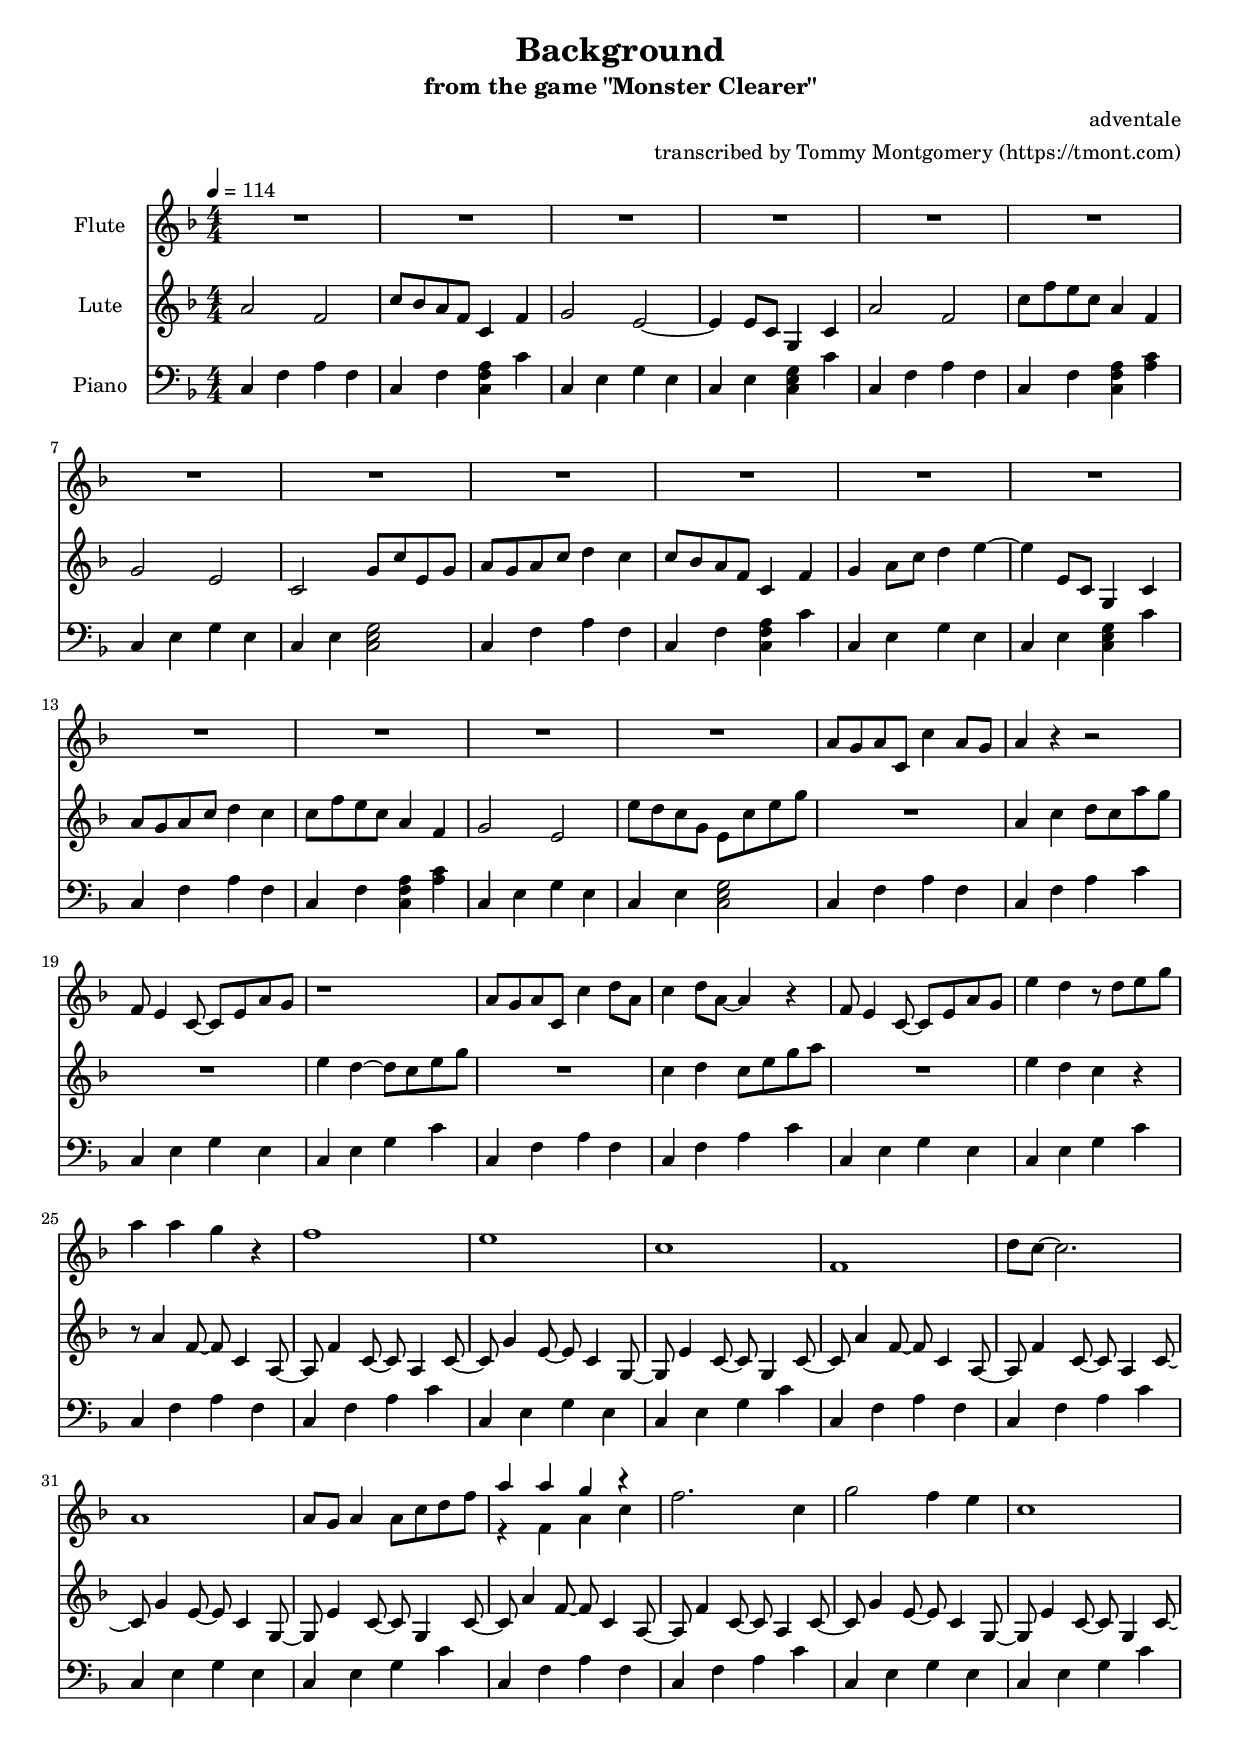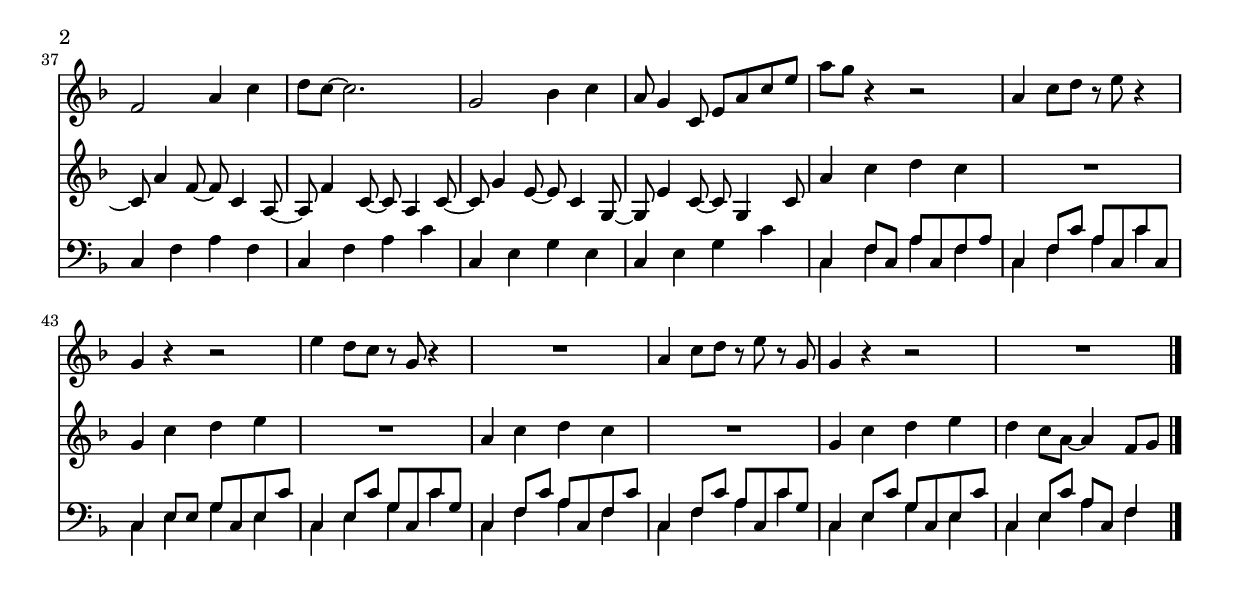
\version "2.22.1"
\language "english"

#(set-global-staff-size 18)

\header {
  title = "Background"
  subtitle = "from the game \"Monster Clearer\""
  composer = "adventale"
  arranger = "transcribed by Tommy Montgomery (https://tmont.com)"
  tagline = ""
}

\paper {
  % system-system-spacing = #'((basic-distance . 0.1) (padding . 4))
}

global = {
  \set Staff.printKeyCancellation = ##f
  \numericTimeSignature
  \compressEmptyMeasures
  \override TupletBracket #'bracket-visibility = #'if-no-beam
  \override MultiMeasureRest.expand-limit = #3
  \override Score.ChordName.font-name = #"Noto Serif"
  \override Score.ChordName.font-size = #0
  \override Score.LyricText.font-name = #"Noto Serif"
  \override Score.LyricText.font-size = #0
  \tempo 4 = 114
  \key f \major
}

lute = \relative c' {
  \time 4/4
  \global


  a'2 f | c'8 bf a f c4 f | g2 e ~ | e4 e8 c g4 c |
  a'2 f | c'8 f e c a4 f | g2 e | c g'8 c e, g |

  a8 g a c d4 c | c8 bf a f c4 f |
  g4 a8 c d4 e ~ | e e,8 c g4 c |
  a'8 g a c d4 c | c8 f e c a4 f |
  g2 e | e'8 d c g e c' e g |

  R1 |
  a,4 c d8 c a' g |
  R1 |
  e4 d ~ d8 c e g |
  R1 |
  c,4 d c8 e g a |
  R1 |
  e4 d c r |

  r8 a4 f8 ~ f c4 a8 ~ | a f'4 c8 ~ c a4 c8 ~ |
  c g'4 e8 ~ e c4 g8 ~ | g e'4 c8 ~ c g4 c8 ~ |

  \repeat unfold 2 {
    c8 a'4 f8 ~ f c4 a8 ~ | a f'4 c8 ~ c a4 c8 ~ |
    c g'4 e8 ~ e c4 g8 ~ | g e'4 c8 ~ c g4 c8 ~ |
  }

  c8 a'4 f8 ~ f c4 a8 ~ | a f'4 c8 ~ c a4 c8 ~ |
  c g'4 e8 ~ e c4 g8 ~ | g e'4 c8 ~ c g4 c8 |

  a'4 c d c | R1 | g4 c d e | R1 |
  a,4 c d c | R1 | g4 c d e | d4 c8 a ~ a4 f8 g |


}

piano = \relative c {
  \global
  \clef bass

  \repeat unfold 2 {
    c4 f a f | c f <c f a> c' |
    c,4 e g e | c e <c e g> c' |
    c,4 f a f | c f <c f a> <a' c>  |
    c,4 e g e | c e <c e g>2 |
  }

  \repeat unfold 2 {
    c4 f a f | c f a c |
    c, e g e | c e g c |
  }

  \repeat unfold 4 {
    c, f a f | c f a c |
    c, e g e | c e g c |
  }

  <<
    { c,4 f8 c a' c, f a | c,4 f8 c' a c, c' c, | c4 e8 e g c, e c' | c,4 e8 c' g c, c' g | } \\
    { c,4 f a f | c f a c | c, e g e | c e g c | }
  >>

  <<
    { c,4 f8 c' a c, f c' | c,4 f8 c' a c, c' g | c,4 e8 c' g c, e c' | c,4 e8 c' a c, f4 | } \\
    { c4 f a f | c f a c | c, e g e | c e a f | }
  >>

  \bar "|."
}

flute = \relative c'' {
  \global

  R1*16 |
  a8 g a c, c'4 a8 g | a4 r4 r2 |
  f8 e4 c8 ~ c e a g | r1 |
  a8 g a c, c'4 d8 a | c4 d8 a ~ a4 r4 |
  f8 e4 c8 ~ c e a g | e'4 d r8 d e g |

  a4 a g r | f1 | e | c |
  f, | d'8 c ~ c2. | a1 | a8 g a4 a8 c d f |

  <<
    { a4 a g r | } \\
    { r4 f, a c }
  >> |
  f2. c4 | g'2 f4 e | c1 |
  f,2 a4 c | d8 c ~ c2. |
  g2 bf4 c | a8 g4 c,8 e a c e |

  a8 g r4 r2 | a,4 c8 d r e8 r4 |
  g,4 r4 r2 | e'4 d8 c r g8 r4 |
  R1 | a4 c8 d r e8 r8 g, |
  g4 r4 r2 | R1 |

}

luteMelody = \new Staff \with {
  midiInstrument = "acoustic guitar (nylon)"
  instrumentName = "Lute"
  midiMinimumVolume = #.6
  midiMaximumVolume = #.6
} \lute
luteBass = \new Staff \with {
  midiInstrument = "acoustic grand"
  instrumentName = "Piano"
  midiMinimumVolume = #.7
  midiMaximumVolume = #.7
} \piano
fluteStaff = \new Staff \with {
  midiInstrument = "flute"
  instrumentName = "Flute"
  midiMinimumVolume = #.85
  midiMaximumVolume = #.85
} \flute

\score {
  <<
    \fluteStaff
    \luteMelody
    \luteBass
  >>
  \layout {
    \context {
      % \Staff \RemoveEmptyStaves
      \override Glissando.minimum-length = #4
      \override Glissando.springs-and-rods = #ly:spanner::set-spacing-rods
      \override Glissando.thickness = #2
      \override VerticalAxisGroup.remove-first = ##t
    }
  }
}

\score {
  \unfoldRepeats {
    <<
      \fluteStaff
      \luteMelody
      \luteBass
    >>
  }

  \midi {}
}
